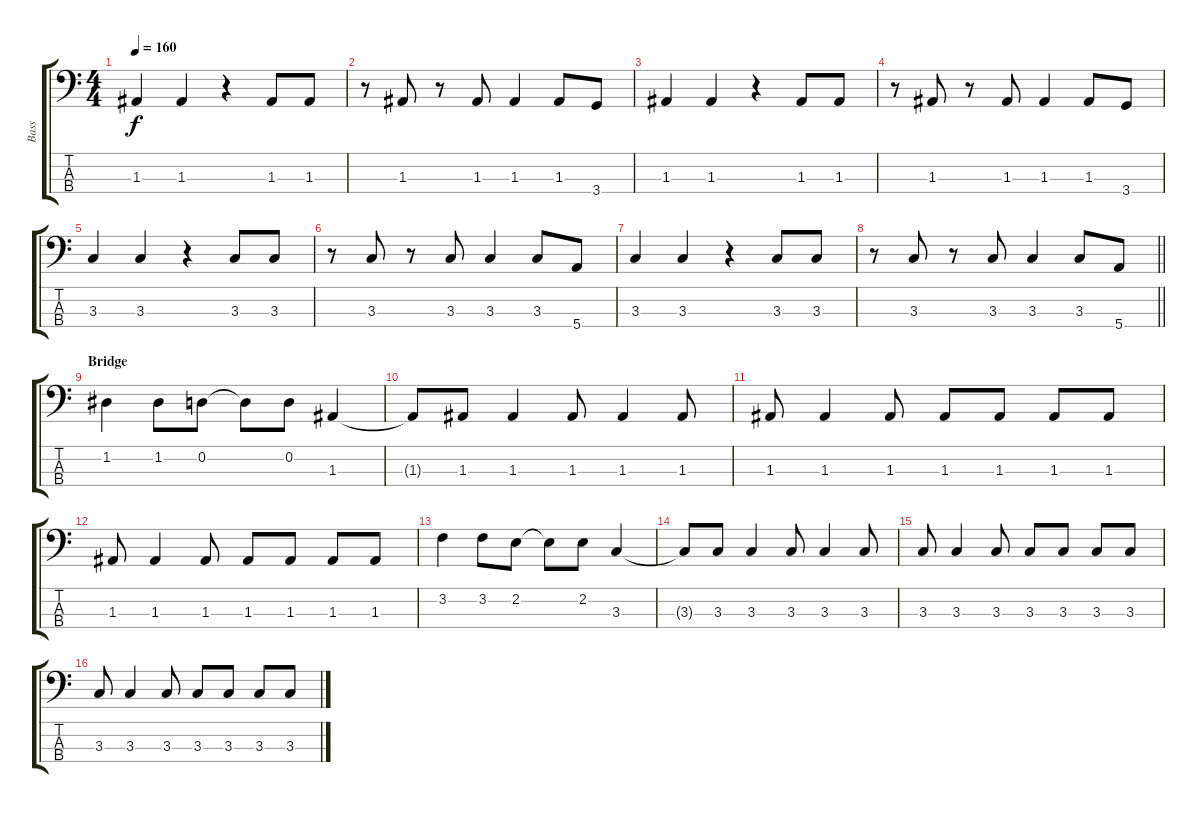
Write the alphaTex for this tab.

\track ("Bass" "Bass") {instrument electricbasspick}
\staff {score tabs}
\tuning (G2 D2 A1 E1) {hide}
\ts (4 4)
\tempo 160
\clef f4
\ks c
1.3.4{dy f} 1.3.4 r.4 1.3.8 1.3.8 |
r.8 1.3.8 r.8 1.3.8 1.3.4 1.3.8 3.4.8 |
1.3.4 1.3.4 r.4 1.3.8 1.3.8 |
r.8 1.3.8 r.8 1.3.8 1.3.4 1.3.8 3.4.8 |
3.3.4 3.3.4 r.4 3.3.8 3.3.8 |
r.8 3.3.8 r.8 3.3.8 3.3.4 3.3.8 5.4.8 |
3.3.4 3.3.4 r.4 3.3.8 3.3.8 |
\barLineRight lightlight
r.8 3.3.8 r.8 3.3.8 3.3.4 3.3.8 5.4.8 |
\section ("" "Bridge")
1.2.4 1.2.8 0.2.8 0.2{t}.8 0.2.8 1.3.4 |
1.3{t}.8 1.3.8 1.3.4 1.3.8 1.3.4 1.3.8 |
1.3.8 1.3.4 1.3.8 1.3.8 1.3.8 1.3.8 1.3.8 |
1.3.8 1.3.4 1.3.8 1.3.8 1.3.8 1.3.8 1.3.8 |
3.2.4 3.2.8 2.2.8 2.2{t}.8 2.2.8 3.3.4 |
3.3{t}.8 3.3.8 3.3.4 3.3.8 3.3.4 3.3.8 |
3.3.8 3.3.4 3.3.8 3.3.8 3.3.8 3.3.8 3.3.8 |
3.3.8 3.3.4 3.3.8 3.3.8 3.3.8 3.3.8 3.3.8
